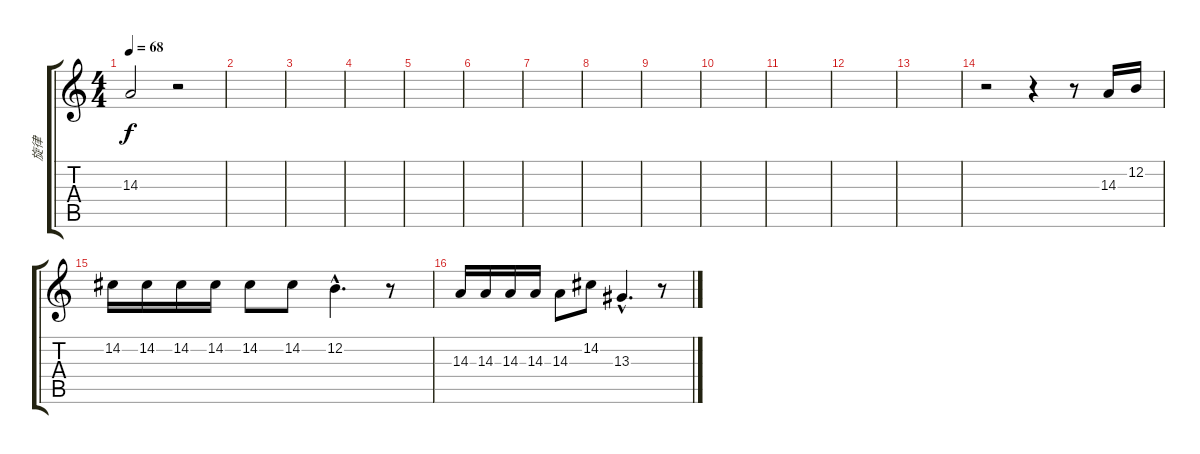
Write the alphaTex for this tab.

\track ("旋律" "旋律") {instrument reedorgan}
\staff {score tabs}
\tuning (E4 B3 G3 D3 A2 E2) {hide}
\ts (4 4)
\tempo 68
\clef g2
\ks c
14.3{t}.2{dy f} r.2 |
|
|
|
|
|
|
|
|
|
|
|
|
r.2 r.4 r.8 14.3.16 12.2.16 |
14.2.16 14.2.16 14.2.16 14.2.16 14.2.8 14.2.8 12.2{hac}.4{d} r.8 |
14.3.16 14.3.16 14.3.16 14.3.16 14.3.8 14.2.8 13.3{hac}.4{d} r.8
